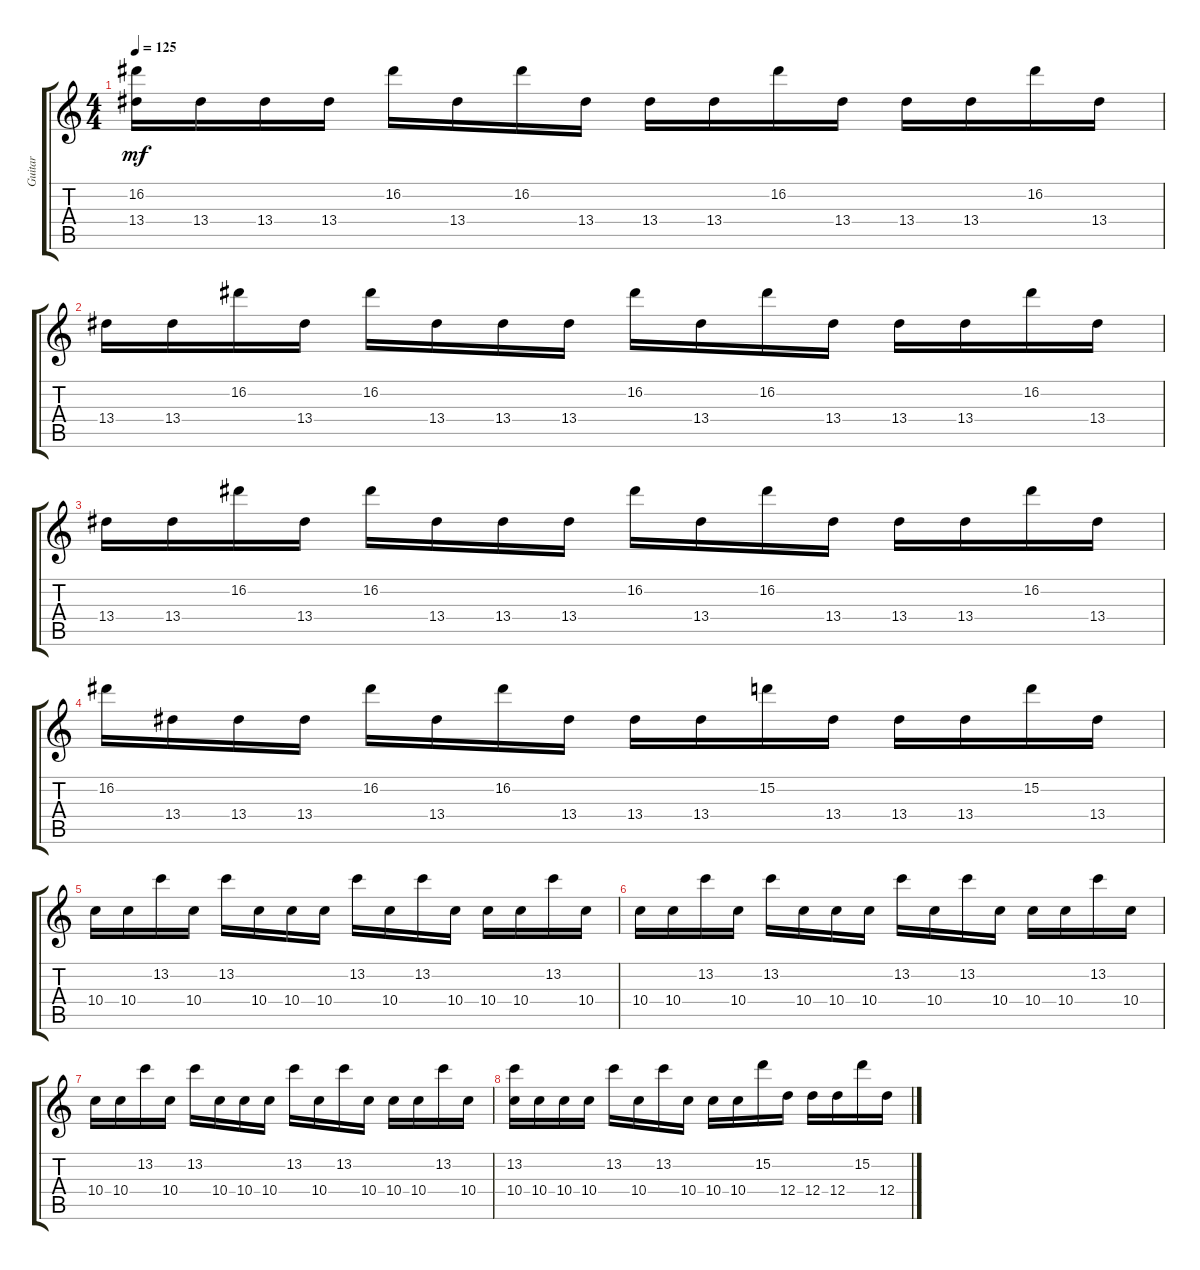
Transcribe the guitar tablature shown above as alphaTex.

\track ("Guitar" "Guitar") {instrument distortionguitar}
\staff {score tabs}
\tuning (E4 B3 G3 D3 A2 E2) {hide}
\ts (4 4)
\tempo 125
\clef g2
\ks c
(16.2 13.4).16{dy mf} 13.4.16 13.4.16 13.4.16 16.2.16 13.4.16 16.2.16 13.4.16 13.4.16 13.4.16 16.2.16 13.4.16 13.4.16 13.4.16 16.2.16 13.4.16 |
13.4.16 13.4.16 16.2.16 13.4.16 16.2.16 13.4.16 13.4.16 13.4.16 16.2.16 13.4.16 16.2.16 13.4.16 13.4.16 13.4.16 16.2.16 13.4.16 |
13.4.16 13.4.16 16.2.16 13.4.16 16.2.16 13.4.16 13.4.16 13.4.16 16.2.16 13.4.16 16.2.16 13.4.16 13.4.16 13.4.16 16.2.16 13.4.16 |
16.2.16 13.4.16 13.4.16 13.4.16 16.2.16 13.4.16 16.2.16 13.4.16 13.4.16 13.4.16 15.2.16 13.4.16 13.4.16 13.4.16 15.2.16 13.4.16 |
10.4.16 10.4.16 13.2.16 10.4.16 13.2.16 10.4.16 10.4.16 10.4.16 13.2.16 10.4.16 13.2.16 10.4.16 10.4.16 10.4.16 13.2.16 10.4.16 |
10.4.16 10.4.16 13.2.16 10.4.16 13.2.16 10.4.16 10.4.16 10.4.16 13.2.16 10.4.16 13.2.16 10.4.16 10.4.16 10.4.16 13.2.16 10.4.16 |
10.4.16 10.4.16 13.2.16 10.4.16 13.2.16 10.4.16 10.4.16 10.4.16 13.2.16 10.4.16 13.2.16 10.4.16 10.4.16 10.4.16 13.2.16 10.4.16 |
(13.2 10.4).16 10.4.16 10.4.16 10.4.16 13.2.16 10.4.16 13.2.16 10.4.16 10.4.16 10.4.16 15.2.16 12.4.16 12.4.16 12.4.16 15.2.16 12.4.16
